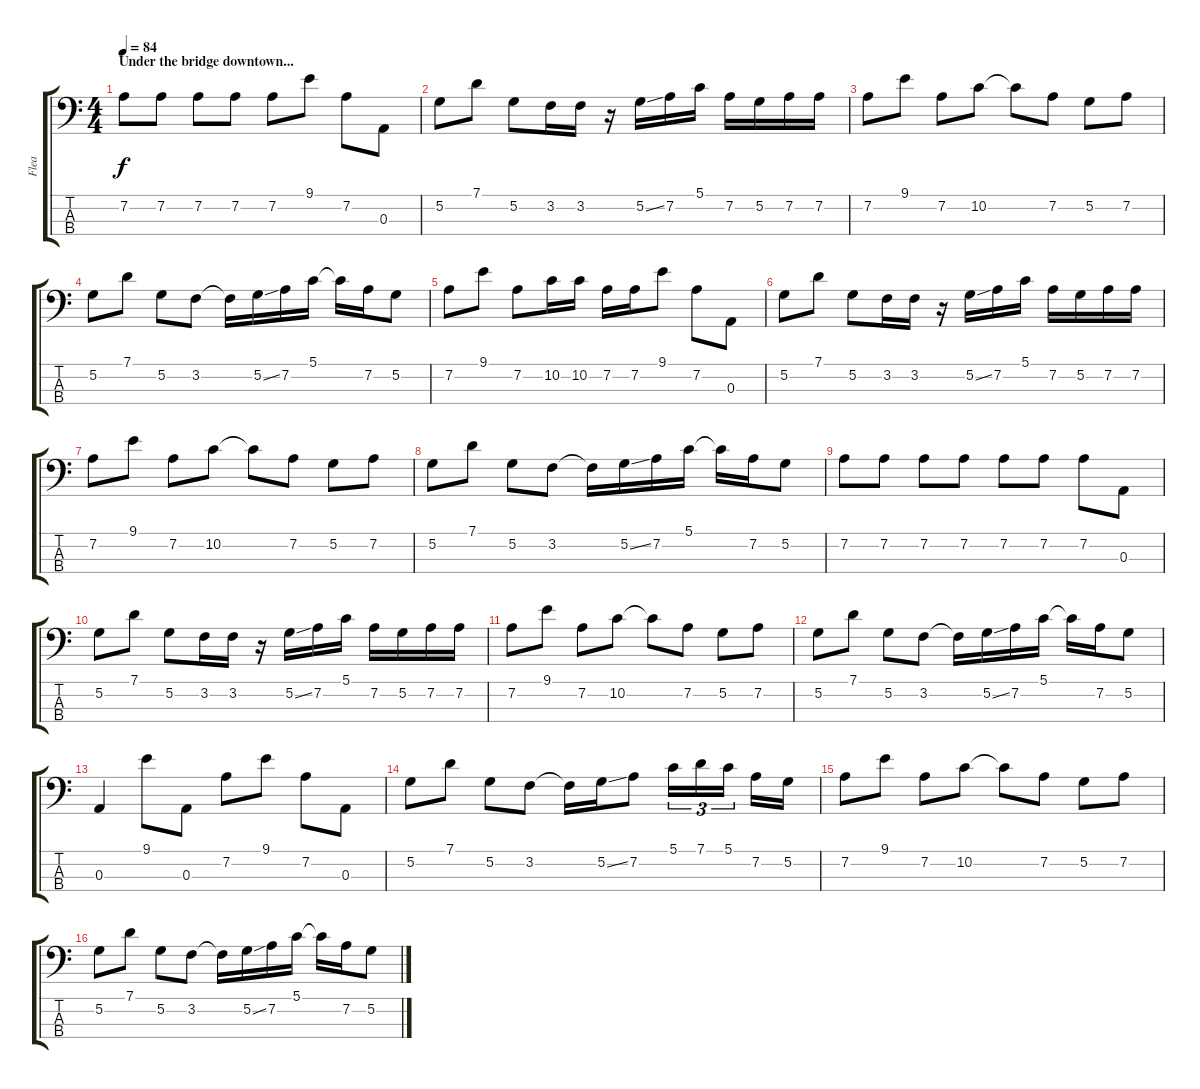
\track ("Flea" "Flea") {instrument electricbassfinger}
\staff {score tabs}
\tuning (G2 D2 A1 E1) {hide}
\ts (4 4)
\section ("" "Under the bridge downtown...")
\tempo 84
\clef f4
\ks c
7.2.8{dy f} 7.2.8 7.2.8 7.2.8 7.2.8 9.1.8 7.2.8 0.3.8 |
5.2.8 7.1.8 5.2.8 3.2.16 3.2.16 r.16 5.2{ss}.16 7.2.16 5.1.16 7.2.16 5.2.16 7.2.16 7.2.16 |
7.2.8 9.1.8 7.2.8 10.2.8 10.2{t}.8 7.2.8 5.2.8 7.2.8 |
5.2.8 7.1.8 5.2.8 3.2.8 3.2{t}.16 5.2{ss}.16 7.2.16 5.1.16 5.1{t}.16 7.2.16 5.2.8 |
7.2.8 9.1.8 7.2.8 10.2.16 10.2.16 7.2.16 7.2.16 9.1.8 7.2.8 0.3.8 |
5.2.8 7.1.8 5.2.8 3.2.16 3.2.16 r.16 5.2{ss}.16 7.2.16 5.1.16 7.2.16 5.2.16 7.2.16 7.2.16 |
7.2.8 9.1.8 7.2.8 10.2.8 10.2{t}.8 7.2.8 5.2.8 7.2.8 |
5.2.8 7.1.8 5.2.8 3.2.8 3.2{t}.16 5.2{ss}.16 7.2.16 5.1.16 5.1{t}.16 7.2.16 5.2.8 |
7.2.8 7.2.8 7.2.8 7.2.8 7.2.8 7.2.8 7.2.8 0.3.8 |
5.2.8 7.1.8 5.2.8 3.2.16 3.2.16 r.16 5.2{ss}.16 7.2.16 5.1.16 7.2.16 5.2.16 7.2.16 7.2.16 |
7.2.8 9.1.8 7.2.8 10.2.8 10.2{t}.8 7.2.8 5.2.8 7.2.8 |
5.2.8 7.1.8 5.2.8 3.2.8 3.2{t}.16 5.2{ss}.16 7.2.16 5.1.16 5.1{t}.16 7.2.16 5.2.8 |
0.3.4 9.1.8 0.3.8 7.2.8 9.1.8 7.2.8 0.3.8 |
5.2.8 7.1.8 5.2.8 3.2.8 3.2{t}.16 5.2{ss}.16 7.2.8 5.1.16{tu (3 2)} 7.1.16{tu (3 2)} 5.1.16{tu (3 2)} 7.2.16 5.2.16 |
7.2.8 9.1.8 7.2.8 10.2.8 10.2{t}.8 7.2.8 5.2.8 7.2.8 |
5.2.8 7.1.8 5.2.8 3.2.8 3.2{t}.16 5.2{ss}.16 7.2.16 5.1.16 5.1{t}.16 7.2.16 5.2.8
